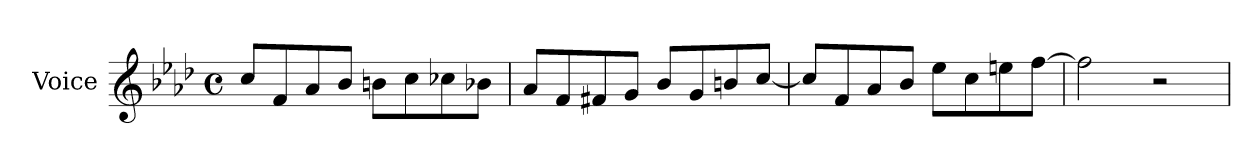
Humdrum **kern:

**kern
*part1
*staff1
*I"Voice
*I'Voice
*clefG2
*k[b-e-a-d-]
*M4/4
*met(c)
=1
8cc/L
8f/
8a-/
8b-/J
8bn\L
8cc\
8cc-X\
8b-X\J
=2
8a-/L
8f/
8f#X/
8g/J
8b-/L
8g/
8bn/
[<8cc/J
=3
8cc/L]
8f/
8a-/
8b-/J
8ee-\L
8cc\
8een\
[>8ff\J
=4
2ff\]
2rcc
=
*-
